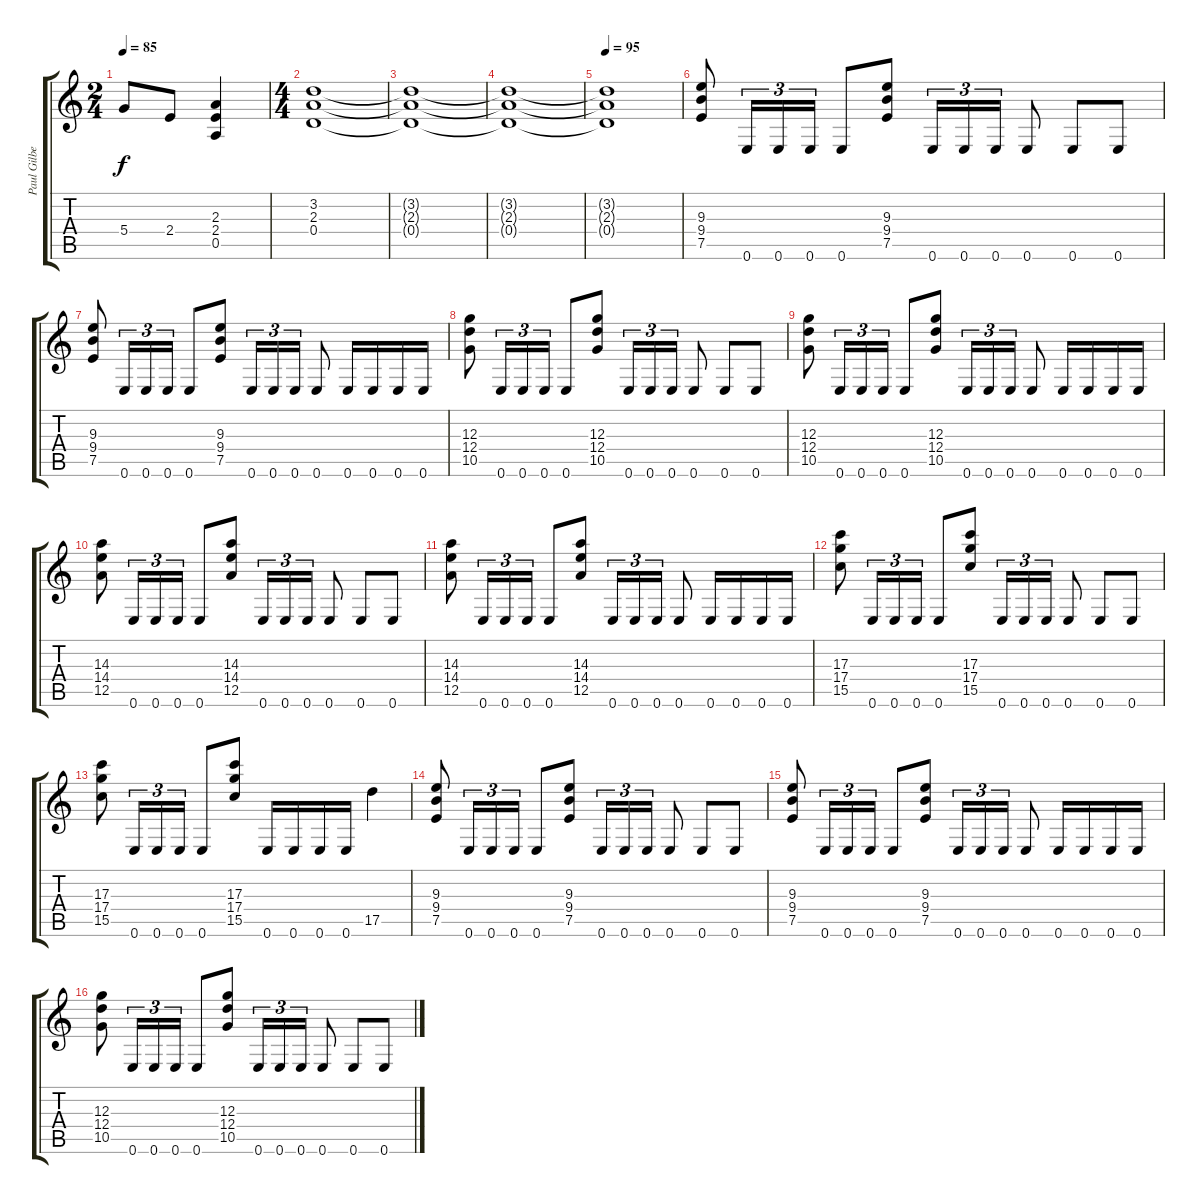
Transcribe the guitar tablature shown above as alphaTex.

\track ("Paul Gilbert" "Paul Gilbe") {mute instrument overdrivenguitar}
\staff {score tabs}
\tuning (E4 B3 G3 D3 A2 E2) {hide}
\ts (2 4)
\tempo 85
\clef g2
\ks c
5.4{t}.8{dy f} 2.4.8 (2.3 2.4 0.5).4 |
\ts (4 4)
(3.2 2.3 0.4).1 |
(3.2{t} 2.3{t} 0.4{t}).1 |
(3.2{t} 2.3{t} 0.4{t}).1 |
\tempo 95
(3.2{t} 2.3{t} 0.4{t}).1 |
(9.3 9.4 7.5).8 0.6.16{tu (3 2)} 0.6.16{tu (3 2)} 0.6.16{tu (3 2)} 0.6.8 (9.3 9.4 7.5).8 0.6.16{tu (3 2)} 0.6.16{tu (3 2)} 0.6.16{tu (3 2)} 0.6.8 0.6.8 0.6.8 |
(9.3 9.4 7.5).8 0.6.16{tu (3 2)} 0.6.16{tu (3 2)} 0.6.16{tu (3 2)} 0.6.8 (9.3 9.4 7.5).8 0.6.16{tu (3 2)} 0.6.16{tu (3 2)} 0.6.16{tu (3 2)} 0.6.8 0.6.16 0.6.16 0.6.16 0.6.16 |
(12.3 12.4 10.5).8 0.6.16{tu (3 2)} 0.6.16{tu (3 2)} 0.6.16{tu (3 2)} 0.6.8 (12.3 12.4 10.5).8 0.6.16{tu (3 2)} 0.6.16{tu (3 2)} 0.6.16{tu (3 2)} 0.6.8 0.6.8 0.6.8 |
(12.3 12.4 10.5).8 0.6.16{tu (3 2)} 0.6.16{tu (3 2)} 0.6.16{tu (3 2)} 0.6.8 (12.3 12.4 10.5).8 0.6.16{tu (3 2)} 0.6.16{tu (3 2)} 0.6.16{tu (3 2)} 0.6.8 0.6.16 0.6.16 0.6.16 0.6.16 |
(14.3 14.4 12.5).8 0.6.16{tu (3 2)} 0.6.16{tu (3 2)} 0.6.16{tu (3 2)} 0.6.8 (14.3 14.4 12.5).8 0.6.16{tu (3 2)} 0.6.16{tu (3 2)} 0.6.16{tu (3 2)} 0.6.8 0.6.8 0.6.8 |
(14.3 14.4 12.5).8 0.6.16{tu (3 2)} 0.6.16{tu (3 2)} 0.6.16{tu (3 2)} 0.6.8 (14.3 14.4 12.5).8 0.6.16{tu (3 2)} 0.6.16{tu (3 2)} 0.6.16{tu (3 2)} 0.6.8 0.6.16 0.6.16 0.6.16 0.6.16 |
(17.3 17.4 15.5).8 0.6.16{tu (3 2)} 0.6.16{tu (3 2)} 0.6.16{tu (3 2)} 0.6.8 (17.3 17.4 15.5).8 0.6.16{tu (3 2)} 0.6.16{tu (3 2)} 0.6.16{tu (3 2)} 0.6.8 0.6.8 0.6.8 |
(17.3 17.4 15.5).8 0.6.16{tu (3 2)} 0.6.16{tu (3 2)} 0.6.16{tu (3 2)} 0.6.8 (17.3 17.4 15.5).8 0.6.16 0.6.16 0.6.16 0.6.16 17.5.4 |
(9.3 9.4 7.5).8 0.6.16{tu (3 2)} 0.6.16{tu (3 2)} 0.6.16{tu (3 2)} 0.6.8 (9.3 9.4 7.5).8 0.6.16{tu (3 2)} 0.6.16{tu (3 2)} 0.6.16{tu (3 2)} 0.6.8 0.6.8 0.6.8 |
(9.3 9.4 7.5).8 0.6.16{tu (3 2)} 0.6.16{tu (3 2)} 0.6.16{tu (3 2)} 0.6.8 (9.3 9.4 7.5).8 0.6.16{tu (3 2)} 0.6.16{tu (3 2)} 0.6.16{tu (3 2)} 0.6.8 0.6.16 0.6.16 0.6.16 0.6.16 |
(12.3 12.4 10.5).8 0.6.16{tu (3 2)} 0.6.16{tu (3 2)} 0.6.16{tu (3 2)} 0.6.8 (12.3 12.4 10.5).8 0.6.16{tu (3 2)} 0.6.16{tu (3 2)} 0.6.16{tu (3 2)} 0.6.8 0.6.8 0.6.8
